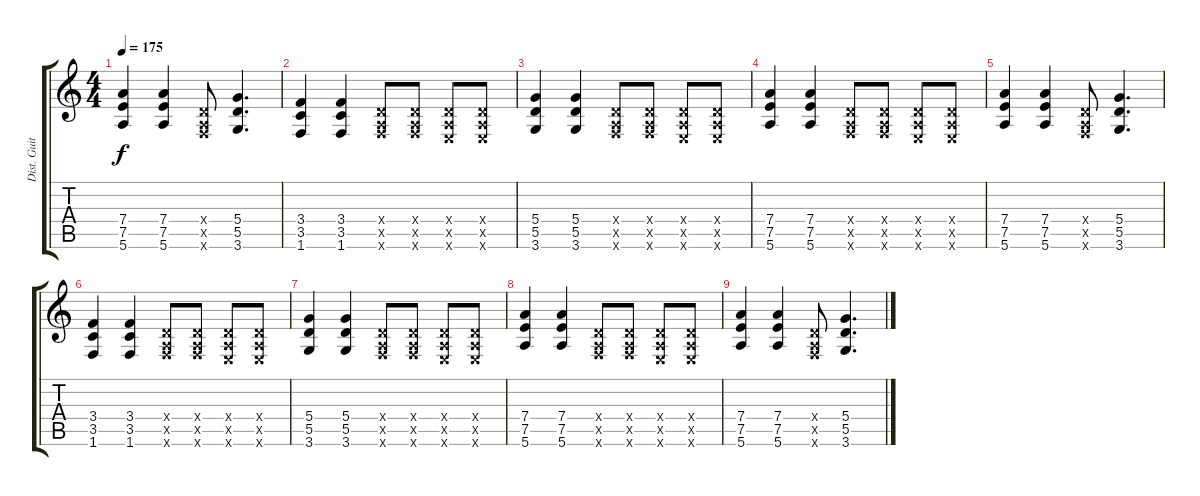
\track ("Dist. Guitar I" "Dist. Guit") {instrument distortionguitar}
\staff {score tabs}
\tuning (E4 B3 G3 D3 A2 E2) {hide}
\ts (4 4)
\tempo 175
\clef g2
\ks c
(7.4 7.5 5.6).4{dy f} (7.4 7.5 5.6).4 (0.4{x} 0.5{x} 1.6{x}).8 (5.4 5.5 3.6).4{d} |
(3.4 3.5 1.6).4 (3.4 3.5 1.6).4 (0.4{x} 0.5{x} 1.6{x}).8 (0.4{x} 0.5{x} 1.6{x}).8 (0.4{x} 0.5{x} 0.6{x}).8 (0.4{x} 0.5{x} 0.6{x}).8 |
(5.4 5.5 3.6).4 (5.4 5.5 3.6).4 (0.4{x} 0.5{x} 1.6{x}).8 (0.4{x} 0.5{x} 1.6{x}).8 (0.4{x} 0.5{x} 0.6{x}).8 (0.4{x} 0.5{x} 0.6{x}).8 |
(7.4 7.5 5.6).4 (7.4 7.5 5.6).4 (0.4{x} 0.5{x} 1.6{x}).8 (0.4{x} 0.5{x} 1.6{x}).8 (0.4{x} 0.5{x} 0.6{x}).8 (0.4{x} 0.5{x} 0.6{x}).8 |
(7.4 7.5 5.6).4 (7.4 7.5 5.6).4 (0.4{x} 0.5{x} 1.6{x}).8 (5.4 5.5 3.6).4{d} |
(3.4 3.5 1.6).4{volume 0} (3.4 3.5 1.6).4 (0.4{x} 0.5{x} 1.6{x}).8 (0.4{x} 0.5{x} 1.6{x}).8 (0.4{x} 0.5{x} 0.6{x}).8 (0.4{x} 0.5{x} 0.6{x}).8 |
(5.4 5.5 3.6).4 (5.4 5.5 3.6).4 (0.4{x} 0.5{x} 1.6{x}).8 (0.4{x} 0.5{x} 1.6{x}).8 (0.4{x} 0.5{x} 0.6{x}).8 (0.4{x} 0.5{x} 0.6{x}).8 |
(7.4 7.5 5.6).4 (7.4 7.5 5.6).4 (0.4{x} 0.5{x} 1.6{x}).8 (0.4{x} 0.5{x} 1.6{x}).8 (0.4{x} 0.5{x} 0.6{x}).8 (0.4{x} 0.5{x} 0.6{x}).8 |
(7.4 7.5 5.6).4 (7.4 7.5 5.6).4 (0.4{x} 0.5{x} 1.6{x}).8 (5.4 5.5 3.6).4{d}
